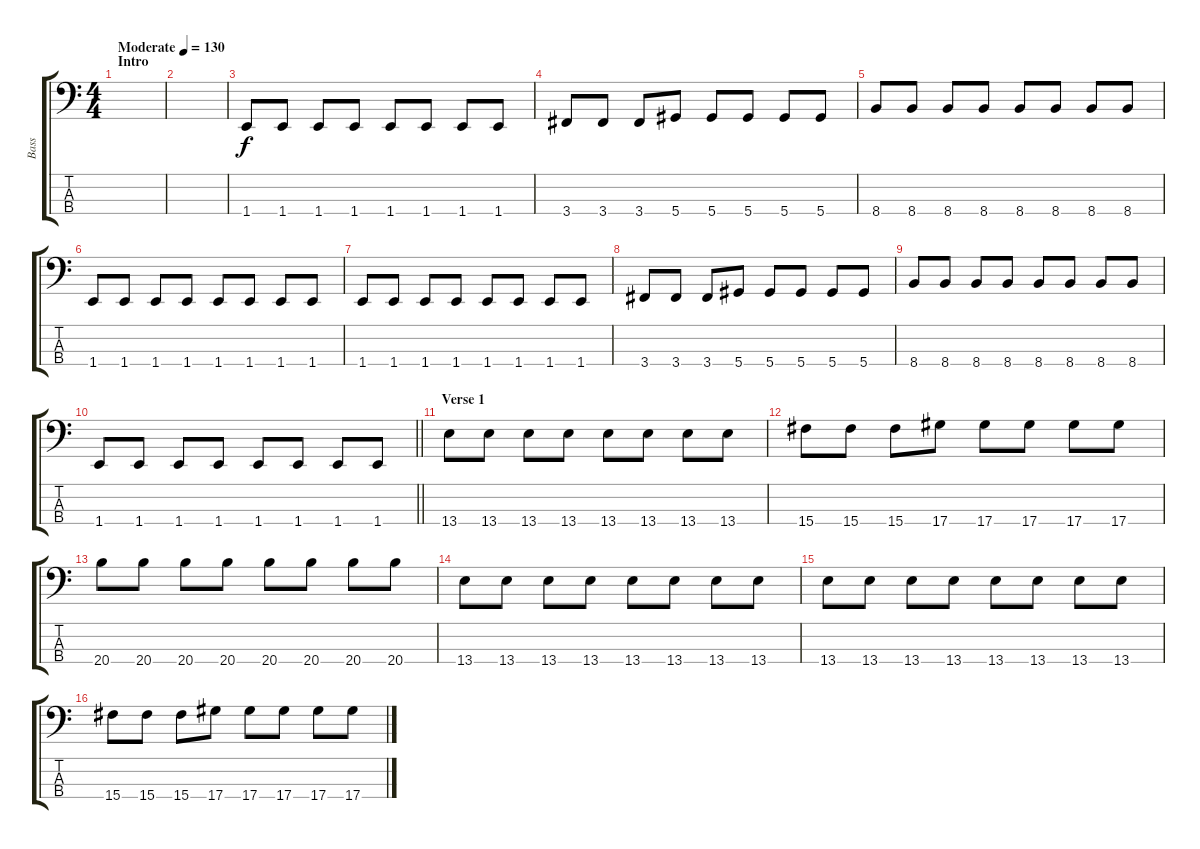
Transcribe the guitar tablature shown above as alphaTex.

\track ("Bass" "Bass") {instrument electricbassfinger}
\staff {score tabs}
\tuning (Gb2 Db2 Ab1 Eb1) {hide}
\ts (4 4)
\section ("" "Intro")
\tempo (130 "Moderate")
\clef f4
\ks c
|
|
1.4.8 1.4.8 1.4.8 1.4.8 1.4.8 1.4.8 1.4.8 1.4.8 |
3.4.8 3.4.8 3.4.8 5.4.8 5.4.8 5.4.8 5.4.8 5.4.8 |
8.4.8 8.4.8 8.4.8 8.4.8 8.4.8 8.4.8 8.4.8 8.4.8 |
1.4.8 1.4.8 1.4.8 1.4.8 1.4.8 1.4.8 1.4.8 1.4.8 |
1.4.8 1.4.8 1.4.8 1.4.8 1.4.8 1.4.8 1.4.8 1.4.8 |
3.4.8 3.4.8 3.4.8 5.4.8 5.4.8 5.4.8 5.4.8 5.4.8 |
8.4.8 8.4.8 8.4.8 8.4.8 8.4.8 8.4.8 8.4.8 8.4.8 |
\barLineRight lightlight
1.4.8 1.4.8 1.4.8 1.4.8 1.4.8 1.4.8 1.4.8 1.4.8 |
\section ("" "Verse 1")
13.4.8 13.4.8 13.4.8 13.4.8 13.4.8 13.4.8 13.4.8 13.4.8 |
15.4.8 15.4.8 15.4.8 17.4.8 17.4.8 17.4.8 17.4.8 17.4.8 |
20.4.8 20.4.8 20.4.8 20.4.8 20.4.8 20.4.8 20.4.8 20.4.8 |
13.4.8 13.4.8 13.4.8 13.4.8 13.4.8 13.4.8 13.4.8 13.4.8 |
13.4.8 13.4.8 13.4.8 13.4.8 13.4.8 13.4.8 13.4.8 13.4.8 |
15.4.8 15.4.8 15.4.8 17.4.8 17.4.8 17.4.8 17.4.8 17.4.8
